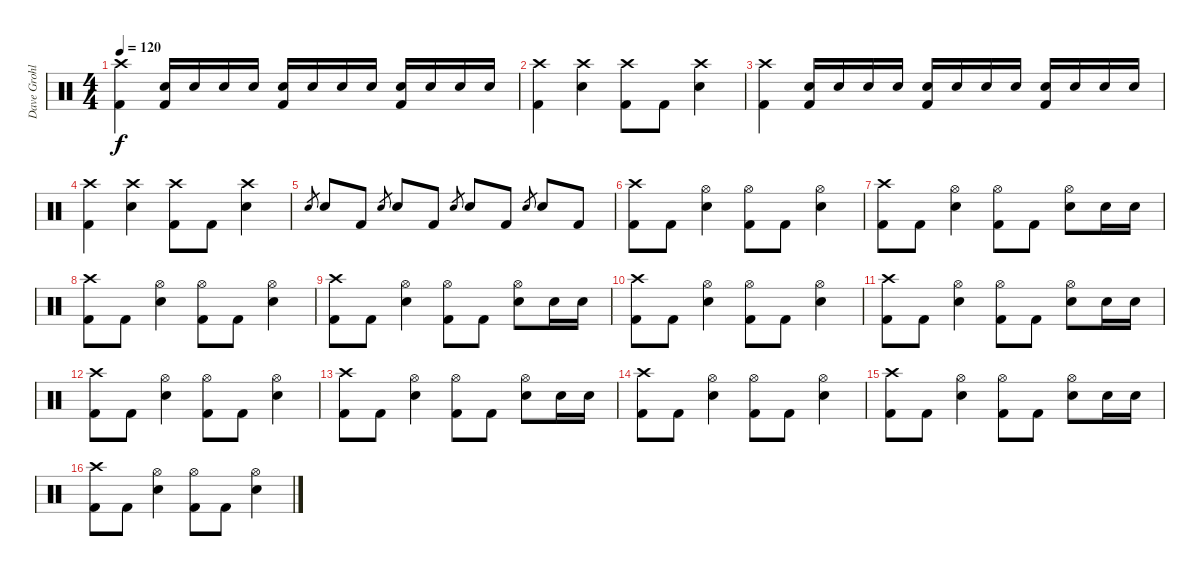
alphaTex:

\track ("Dave Grohl : Drums" "Dave Grohl") {instrument percussion}
\staff {score}
\articulation defaults
\ts (4 4)
\tempo 120
\clef neutral
\ks c
("Crash high (hit)" "Kick (hit) 2").4{dy f} ("Kick (hit) 2" "Snare (hit) 2").16 "Snare (hit) 2".16 "Snare (hit) 2".16 "Snare (hit) 2".16 ("Kick (hit) 2" "Snare (hit) 2").16 "Snare (hit) 2".16 "Snare (hit) 2".16 "Snare (hit) 2".16 ("Kick (hit) 2" "Snare (hit) 2").16 "Snare (hit) 2".16 "Snare (hit) 2".16 "Snare (hit) 2".16 |
("Crash high (hit)" "Kick (hit) 2").4 ("Crash high (hit)" "Snare (hit) 2").4 ("Crash high (hit)" "Kick (hit) 2").8 "Kick (hit) 2".8 ("Crash high (hit)" "Snare (hit) 2").4 |
("Crash high (hit)" "Kick (hit) 2").4 ("Kick (hit) 2" "Snare (hit) 2").16 "Snare (hit) 2".16 "Snare (hit) 2".16 "Snare (hit) 2".16 ("Kick (hit) 2" "Snare (hit) 2").16 "Snare (hit) 2".16 "Snare (hit) 2".16 "Snare (hit) 2".16 ("Kick (hit) 2" "Snare (hit) 2").16 "Snare (hit) 2".16 "Snare (hit) 2".16 "Snare (hit) 2".16 |
("Crash high (hit)" "Kick (hit) 2").4 ("Crash high (hit)" "Snare (hit) 2").4 ("Crash high (hit)" "Kick (hit) 2").8 "Kick (hit) 2".8 ("Crash high (hit)" "Snare (hit) 2").4 |
"Snare (hit) 2".8{gr} "Snare (hit) 2".8 "Kick (hit) 2".8 "Snare (hit) 2".8{gr} "Snare (hit) 2".8 "Kick (hit) 2".8 "Snare (hit) 2".8{gr} "Snare (hit) 2".8 "Kick (hit) 2".8 "Snare (hit) 2".8{gr} "Snare (hit) 2".8 "Kick (hit) 2".8 |
("Crash high (hit)" "Kick (hit) 2").8 "Kick (hit) 2".8 ("Hi-Hat (open)" "Snare (hit) 2").4 ("Hi-Hat (open)" "Kick (hit) 2").8 "Kick (hit) 2".8 ("Hi-Hat (open)" "Snare (hit) 2").4 |
("Crash high (hit)" "Kick (hit) 2").8 "Kick (hit) 2".8 ("Hi-Hat (open)" "Snare (hit) 2").4 ("Hi-Hat (open)" "Kick (hit) 2").8 "Kick (hit) 2".8 ("Hi-Hat (open)" "Snare (hit) 2").8 "Snare (hit) 2".16 "Snare (hit) 2".16 |
("Crash high (hit)" "Kick (hit) 2").8 "Kick (hit) 2".8 ("Hi-Hat (open)" "Snare (hit) 2").4 ("Hi-Hat (open)" "Kick (hit) 2").8 "Kick (hit) 2".8 ("Hi-Hat (open)" "Snare (hit) 2").4 |
("Crash high (hit)" "Kick (hit) 2").8 "Kick (hit) 2".8 ("Hi-Hat (open)" "Snare (hit) 2").4 ("Hi-Hat (open)" "Kick (hit) 2").8 "Kick (hit) 2".8 ("Hi-Hat (open)" "Snare (hit) 2").8 "Snare (hit) 2".16 "Snare (hit) 2".16 |
("Crash high (hit)" "Kick (hit) 2").8 "Kick (hit) 2".8 ("Hi-Hat (open)" "Snare (hit) 2").4 ("Hi-Hat (open)" "Kick (hit) 2").8 "Kick (hit) 2".8 ("Hi-Hat (open)" "Snare (hit) 2").4 |
("Crash high (hit)" "Kick (hit) 2").8 "Kick (hit) 2".8 ("Hi-Hat (open)" "Snare (hit) 2").4 ("Hi-Hat (open)" "Kick (hit) 2").8 "Kick (hit) 2".8 ("Hi-Hat (open)" "Snare (hit) 2").8 "Snare (hit) 2".16 "Snare (hit) 2".16 |
("Crash high (hit)" "Kick (hit) 2").8 "Kick (hit) 2".8 ("Hi-Hat (open)" "Snare (hit) 2").4 ("Hi-Hat (open)" "Kick (hit) 2").8 "Kick (hit) 2".8 ("Hi-Hat (open)" "Snare (hit) 2").4 |
("Crash high (hit)" "Kick (hit) 2").8 "Kick (hit) 2".8 ("Hi-Hat (open)" "Snare (hit) 2").4 ("Hi-Hat (open)" "Kick (hit) 2").8 "Kick (hit) 2".8 ("Hi-Hat (open)" "Snare (hit) 2").8 "Snare (hit) 2".16 "Snare (hit) 2".16 |
("Crash high (hit)" "Kick (hit) 2").8 "Kick (hit) 2".8 ("Hi-Hat (open)" "Snare (hit) 2").4 ("Hi-Hat (open)" "Kick (hit) 2").8 "Kick (hit) 2".8 ("Hi-Hat (open)" "Snare (hit) 2").4 |
("Crash high (hit)" "Kick (hit) 2").8 "Kick (hit) 2".8 ("Hi-Hat (open)" "Snare (hit) 2").4 ("Hi-Hat (open)" "Kick (hit) 2").8 "Kick (hit) 2".8 ("Hi-Hat (open)" "Snare (hit) 2").8 "Snare (hit) 2".16 "Snare (hit) 2".16 |
("Crash high (hit)" "Kick (hit) 2").8 "Kick (hit) 2".8 ("Hi-Hat (open)" "Snare (hit) 2").4 ("Hi-Hat (open)" "Kick (hit) 2").8 "Kick (hit) 2".8 ("Hi-Hat (open)" "Snare (hit) 2").4
